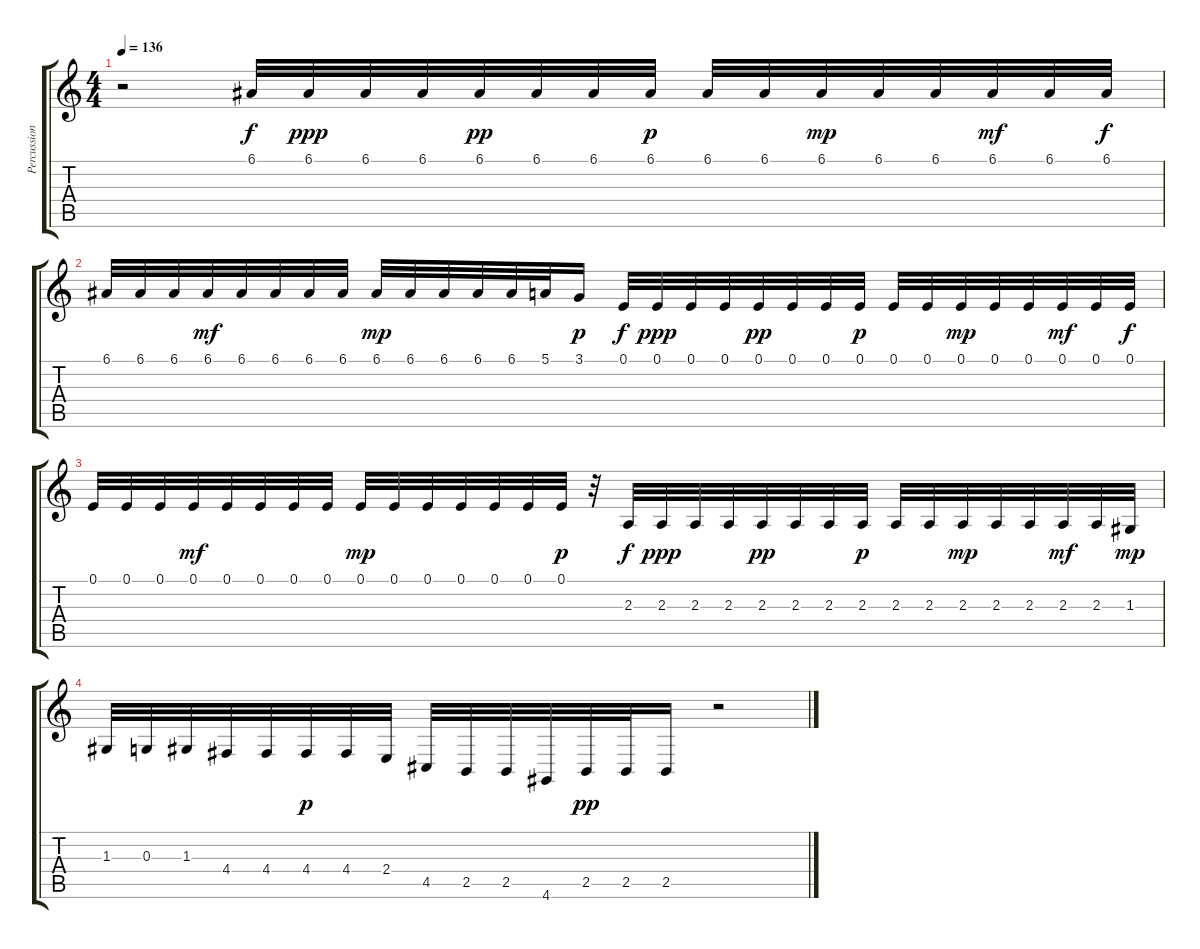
\track ("Percussion I" "Percussion") {instrument woodblock}
\staff {score tabs}
\tuning (E4 B3 G3 D3 A2 E2) {hide}
\ts (4 4)
\tempo 136
\clef g2
\ks c
r.2{dy f volume 16} 6.1.32 6.1.32{dy ppp} 6.1.32 6.1.32 6.1.32{dy pp} 6.1.32 6.1.32 6.1.32{dy p} 6.1.32 6.1.32 6.1.32{dy mp} 6.1.32 6.1.32 6.1.32{dy mf} 6.1.32 6.1.32{dy f} |
6.1.32 6.1.32 6.1.32 6.1.32{dy mf} 6.1.32 6.1.32 6.1.32 6.1.32 6.1.32{dy mp} 6.1.32 6.1.32 6.1.32 6.1.32 5.1.32 3.1.16{dy p} 0.1.32{dy f} 0.1.32{dy ppp} 0.1.32 0.1.32 0.1.32{dy pp} 0.1.32 0.1.32 0.1.32{dy p} 0.1.32 0.1.32 0.1.32{dy mp} 0.1.32 0.1.32 0.1.32{dy mf} 0.1.32 0.1.32{dy f} |
0.1.32 0.1.32 0.1.32 0.1.32{dy mf} 0.1.32 0.1.32 0.1.32 0.1.32 0.1.32{dy mp} 0.1.32 0.1.32 0.1.32 0.1.32 0.1.32 0.1.32{dy p} r.32 2.3.32{dy f} 2.3.32{dy ppp} 2.3.32 2.3.32 2.3.32{dy pp} 2.3.32 2.3.32 2.3.32{dy p} 2.3.32 2.3.32 2.3.32{dy mp} 2.3.32 2.3.32 2.3.32{dy mf} 2.3.32 1.3.32{dy mp} |
1.3.32 0.3.32 1.3.32 4.4.32 4.4.32 4.4.32{dy p} 4.4.32 2.4.32 4.5.32 2.5.32 2.5.32 4.6.32 2.5.32{dy pp} 2.5.32 2.5.16 r.2
